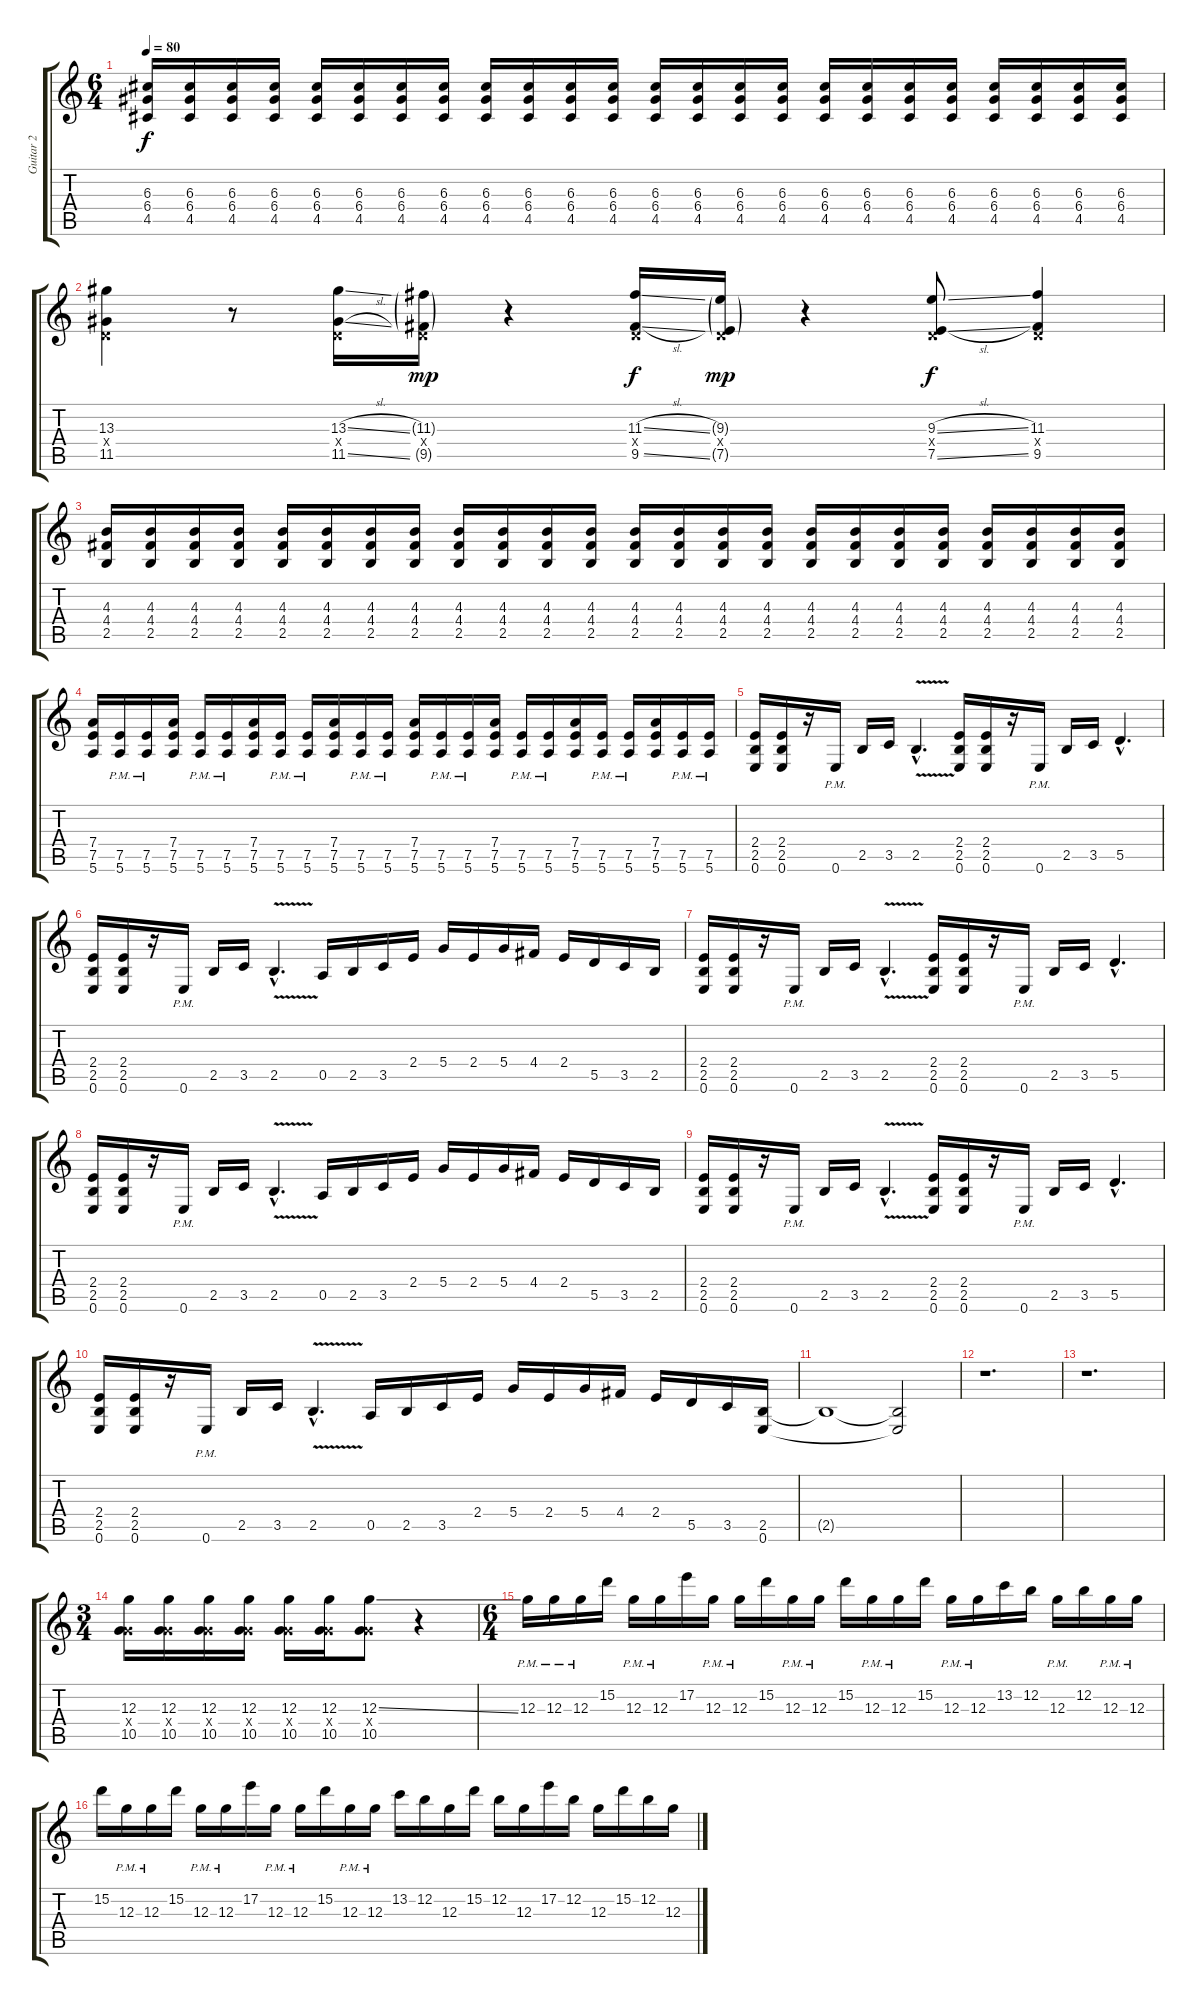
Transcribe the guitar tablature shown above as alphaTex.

\track ("Guitar 2" "Guitar 2") {instrument distortionguitar}
\staff {score tabs}
\tuning (E4 B3 G3 D3 A2 E2) {hide}
\ts (6 4)
\tempo 80
\clef g2
\ks c
(6.3 6.4 4.5).16{dy f} (6.3 6.4 4.5).16 (6.3 6.4 4.5).16 (6.3 6.4 4.5).16 (6.3 6.4 4.5).16 (6.3 6.4 4.5).16 (6.3 6.4 4.5).16 (6.3 6.4 4.5).16 (6.3 6.4 4.5).16 (6.3 6.4 4.5).16 (6.3 6.4 4.5).16 (6.3 6.4 4.5).16 (6.3 6.4 4.5).16 (6.3 6.4 4.5).16 (6.3 6.4 4.5).16 (6.3 6.4 4.5).16 (6.3 6.4 4.5).16 (6.3 6.4 4.5).16 (6.3 6.4 4.5).16 (6.3 6.4 4.5).16 (6.3 6.4 4.5).16 (6.3 6.4 4.5).16 (6.3 6.4 4.5).16 (6.3 6.4 4.5).16 |
(13.3 0.4{x} 11.5).4 r.8 (13.3{sl} 0.4{x} 11.5{sl}).16 (11.3{g} 0.4{x} 9.5{g}).16{dy mp} r.4 (11.3{sl} 0.4{x} 9.5{sl}).16{dy f} (9.3{g} 0.4{x} 7.5{g}).16{dy mp} r.4 (9.3{sl} 0.4{x} 7.5{sl}).8{dy f} (11.3 0.4{x} 9.5).4 |
(4.3 4.4 2.5).16 (4.3 4.4 2.5).16 (4.3 4.4 2.5).16 (4.3 4.4 2.5).16 (4.3 4.4 2.5).16 (4.3 4.4 2.5).16 (4.3 4.4 2.5).16 (4.3 4.4 2.5).16 (4.3 4.4 2.5).16 (4.3 4.4 2.5).16 (4.3 4.4 2.5).16 (4.3 4.4 2.5).16 (4.3 4.4 2.5).16 (4.3 4.4 2.5).16 (4.3 4.4 2.5).16 (4.3 4.4 2.5).16 (4.3 4.4 2.5).16 (4.3 4.4 2.5).16 (4.3 4.4 2.5).16 (4.3 4.4 2.5).16 (4.3 4.4 2.5).16 (4.3 4.4 2.5).16 (4.3 4.4 2.5).16 (4.3 4.4 2.5).16 |
(7.4 7.5 5.6).16 (7.5{pm} 5.6{pm}).16 (7.5{pm} 5.6{pm}).16 (7.4 7.5 5.6).16 (7.5{pm} 5.6{pm}).16 (7.5{pm} 5.6{pm}).16 (7.4 7.5 5.6).16 (7.5{pm} 5.6{pm}).16 (7.5{pm} 5.6{pm}).16 (7.4 7.5 5.6).16 (7.5{pm} 5.6{pm}).16 (7.5{pm} 5.6{pm}).16 (7.4 7.5 5.6).16 (7.5{pm} 5.6{pm}).16 (7.5{pm} 5.6{pm}).16 (7.4 7.5 5.6).16 (7.5{pm} 5.6{pm}).16 (7.5{pm} 5.6{pm}).16 (7.4 7.5 5.6).16 (7.5{pm} 5.6{pm}).16 (7.5{pm} 5.6{pm}).16 (7.4 7.5 5.6).16 (7.5{pm} 5.6{pm}).16 (7.5{pm} 5.6{pm}).16 |
(2.4 2.5 0.6).16 (2.4 2.5 0.6).16 r.16 0.6{pm}.16 2.5.16 3.5.16 2.5{v hac}.4{d} (2.4 2.5 0.6).16 (2.4 2.5 0.6).16 r.16 0.6{pm}.16 2.5.16 3.5.16 5.5{hac}.4{d} |
(2.4 2.5 0.6).16 (2.4 2.5 0.6).16 r.16 0.6{pm}.16 2.5.16 3.5.16 2.5{v hac}.4{d} 0.5.16 2.5.16 3.5.16 2.4.16 5.4.16 2.4.16 5.4.16 4.4.16 2.4.16 5.5.16 3.5.16 2.5.16 |
(2.4 2.5 0.6).16 (2.4 2.5 0.6).16 r.16 0.6{pm}.16 2.5.16 3.5.16 2.5{v hac}.4{d} (2.4 2.5 0.6).16 (2.4 2.5 0.6).16 r.16 0.6{pm}.16 2.5.16 3.5.16 5.5{hac}.4{d} |
(2.4 2.5 0.6).16 (2.4 2.5 0.6).16 r.16 0.6{pm}.16 2.5.16 3.5.16 2.5{v hac}.4{d} 0.5.16 2.5.16 3.5.16 2.4.16 5.4.16 2.4.16 5.4.16 4.4.16 2.4.16 5.5.16 3.5.16 2.5.16 |
(2.4 2.5 0.6).16 (2.4 2.5 0.6).16 r.16 0.6{pm}.16 2.5.16 3.5.16 2.5{v hac}.4{d} (2.4 2.5 0.6).16 (2.4 2.5 0.6).16 r.16 0.6{pm}.16 2.5.16 3.5.16 5.5{hac}.4{d} |
(2.4 2.5 0.6).16 (2.4 2.5 0.6).16 r.16 0.6{pm}.16 2.5.16 3.5.16 2.5{v hac}.4{d} 0.5.16 2.5.16 3.5.16 2.4.16 5.4.16 2.4.16 5.4.16 4.4.16 2.4.16 5.5.16 3.5.16 (2.5 0.6).16{volume 8} |
2.5{t}.1 (2.5{t} 0.6{t}).2 |
r.1{d} |
r.1{d} |
\ts (3 4)
(12.3 5.4{x} 10.5).16{volume 11 instrument overdrivenguitar} (12.3 5.4{x} 10.5).16 (12.3 5.4{x} 10.5).16 (12.3 5.4{x} 10.5).16 (12.3 5.4{x} 10.5).16 (12.3 5.4{x} 10.5).16 (12.3{ss} 5.4{x} 10.5).8 r.4 |
\ts (6 4)
12.3{pm}.16 12.3{pm}.16 12.3{pm}.16 15.2.16 12.3{pm}.16 12.3{pm}.16 17.2.16 12.3{pm}.16 12.3{pm}.16 15.2.16 12.3{pm}.16 12.3{pm}.16 15.2.16 12.3{pm}.16 12.3{pm}.16 15.2.16 12.3{pm}.16 12.3{pm}.16 13.2.16 12.2.16 12.3{pm}.16 12.2.16 12.3{pm}.16 12.3{pm}.16 |
15.2.16 12.3{pm}.16 12.3{pm}.16 15.2.16 12.3{pm}.16 12.3{pm}.16 17.2.16 12.3{pm}.16 12.3{pm}.16 15.2.16 12.3{pm}.16 12.3{pm}.16 13.2.16 12.2.16 12.3.16 15.2.16 12.2.16 12.3.16 17.2.16 12.2.16 12.3.16 15.2.16 12.2.16 12.3.16
